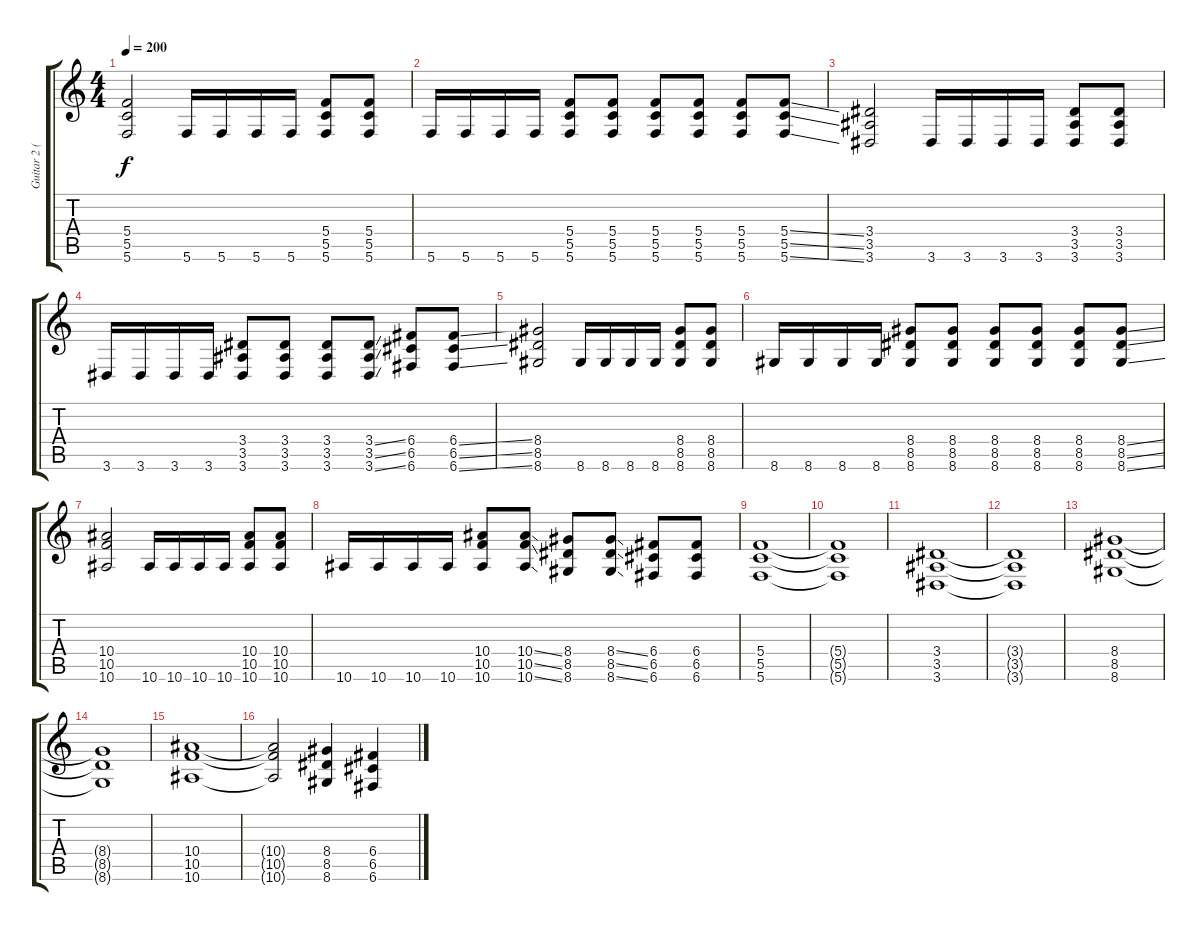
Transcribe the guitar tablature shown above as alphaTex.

\track ("Guitar 2 (Solo Guitar)" "Guitar 2 (") {instrument overdrivenguitar}
\staff {score tabs}
\tuning (D4 A3 F3 C3 G2 C2) {hide}
\ts (4 4)
\tempo 200
\clef g2
\ks c
(5.4 5.5 5.6).2{dy f} 5.6.16 5.6.16 5.6.16 5.6.16 (5.4 5.5 5.6).8 (5.4 5.5 5.6).8 |
5.6.16 5.6.16 5.6.16 5.6.16 (5.4 5.5 5.6).8 (5.4 5.5 5.6).8 (5.4 5.5 5.6).8 (5.4 5.5 5.6).8 (5.4 5.5 5.6).8 (5.4{ss} 5.5{ss} 5.6{ss}).8 |
(3.4 3.5 3.6).2 3.6.16 3.6.16 3.6.16 3.6.16 (3.4 3.5 3.6).8 (3.4 3.5 3.6).8 |
3.6.16 3.6.16 3.6.16 3.6.16 (3.4 3.5 3.6).8 (3.4 3.5 3.6).8 (3.4 3.5 3.6).8 (3.4{ss} 3.5{ss} 3.6{ss}).8 (6.4 6.5 6.6).8 (6.4{ss} 6.5{ss} 6.6{ss}).8 |
(8.4 8.5 8.6).2 8.6.16 8.6.16 8.6.16 8.6.16 (8.4 8.5 8.6).8 (8.4 8.5 8.6).8 |
8.6.16 8.6.16 8.6.16 8.6.16 (8.4 8.5 8.6).8 (8.4 8.5 8.6).8 (8.4 8.5 8.6).8 (8.4 8.5 8.6).8 (8.4 8.5 8.6).8 (8.4{ss} 8.5{ss} 8.6{ss}).8 |
(10.4 10.5 10.6).2 10.6.16 10.6.16 10.6.16 10.6.16 (10.4 10.5 10.6).8 (10.4 10.5 10.6).8 |
10.6.16 10.6.16 10.6.16 10.6.16 (10.4 10.5 10.6).8 (10.4{ss} 10.5{ss} 10.6{ss}).8 (8.4 8.5 8.6).8 (8.4{ss} 8.5{ss} 8.6{ss}).8 (6.4 6.5 6.6).8 (6.4 6.5 6.6).8 |
(5.4 5.5 5.6).1 |
(5.4{t} 5.5{t} 5.6{t}).1 |
(3.4 3.5 3.6).1 |
(3.4{t} 3.5{t} 3.6{t}).1 |
(8.4 8.5 8.6).1 |
(8.4{t} 8.5{t} 8.6{t}).1 |
(10.4 10.5 10.6).1 |
(10.4{t} 10.5{t} 10.6{t}).2 (8.4 8.5 8.6).4 (6.4 6.5 6.6).4
